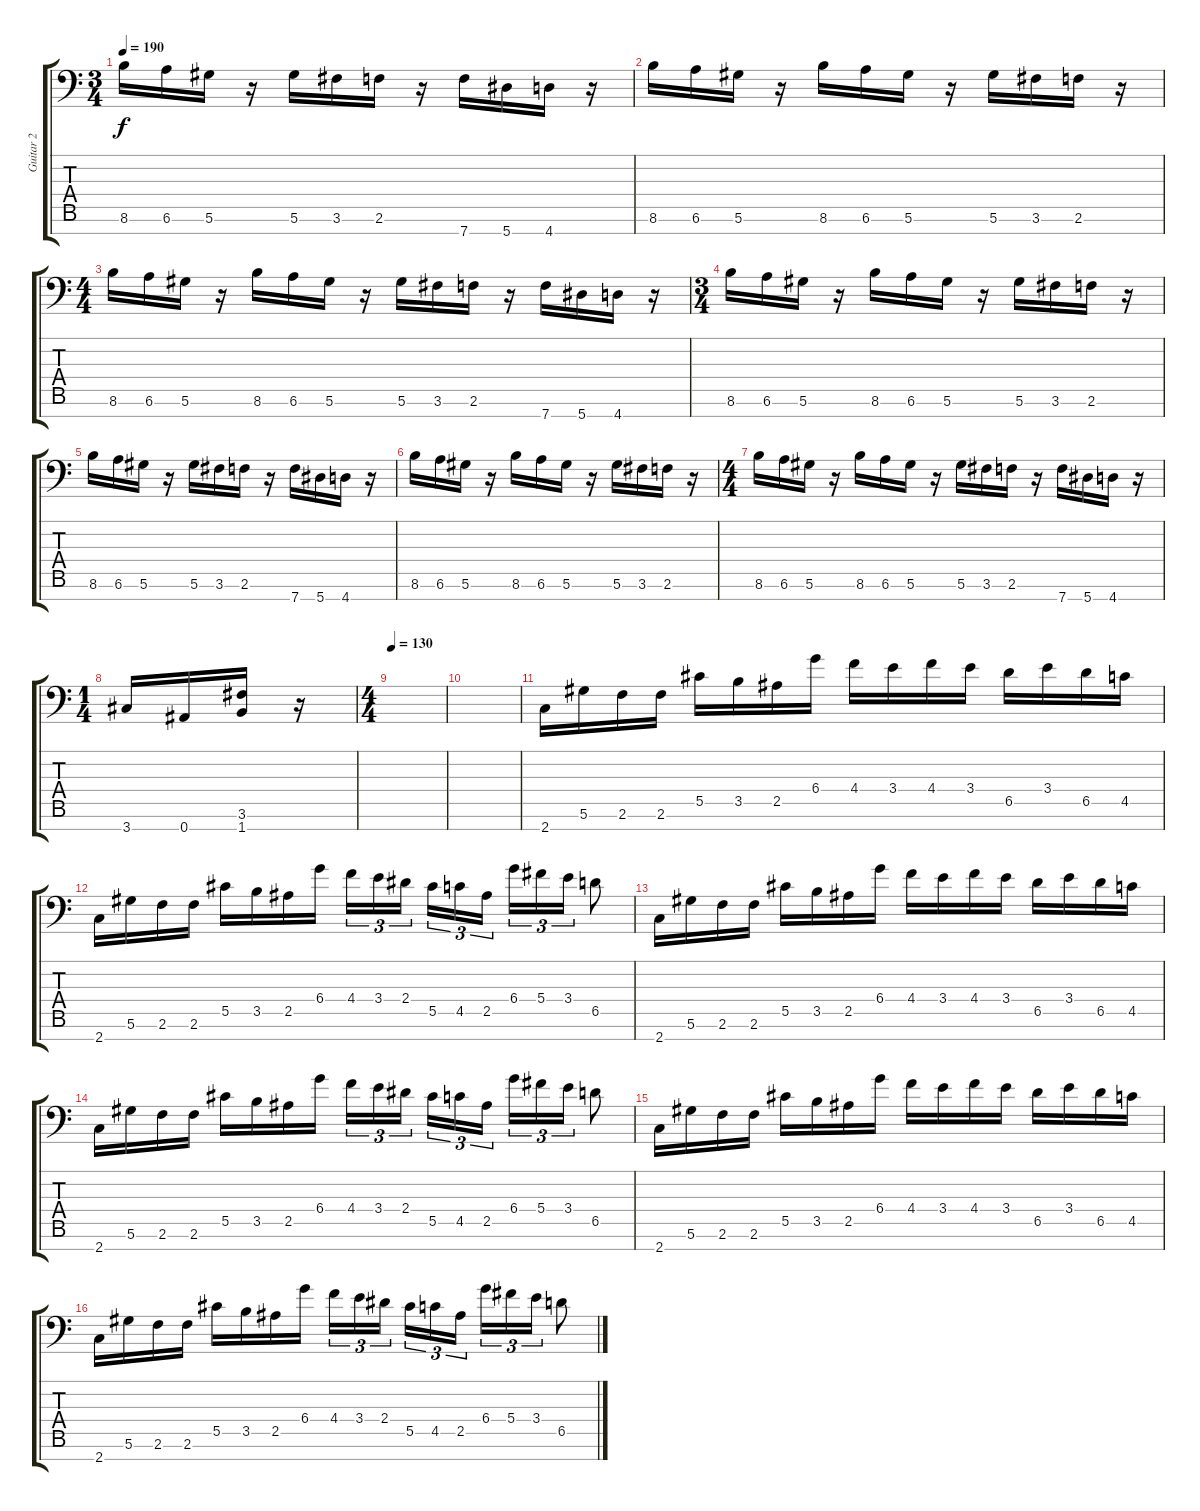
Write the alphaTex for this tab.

\track ("Guitar 2" "Guitar 2") {instrument distortionguitar}
\staff {score tabs}
\tuning (Eb4 Bb3 Gb3 Db3 Ab2 Eb2 Bb1) {hide}
\ts (3 4)
\tempo 190
\clef f4
\ks c
8.6.16{dy f} 6.6.16 5.6.16 r.16 5.6.16 3.6.16 2.6.16 r.16 7.7.16 5.7.16 4.7.16 r.16 |
8.6.16 6.6.16 5.6.16 r.16 8.6.16 6.6.16 5.6.16 r.16 5.6.16 3.6.16 2.6.16 r.16 |
\ts (4 4)
8.6.16 6.6.16 5.6.16 r.16 8.6.16 6.6.16 5.6.16 r.16 5.6.16 3.6.16 2.6.16 r.16 7.7.16 5.7.16 4.7.16 r.16 |
\ts (3 4)
8.6.16 6.6.16 5.6.16 r.16 8.6.16 6.6.16 5.6.16 r.16 5.6.16 3.6.16 2.6.16 r.16 |
8.6.16 6.6.16 5.6.16 r.16 5.6.16 3.6.16 2.6.16 r.16 7.7.16 5.7.16 4.7.16 r.16 |
8.6.16 6.6.16 5.6.16 r.16 8.6.16 6.6.16 5.6.16 r.16 5.6.16 3.6.16 2.6.16 r.16 |
\ts (4 4)
8.6.16 6.6.16 5.6.16 r.16 8.6.16 6.6.16 5.6.16 r.16 5.6.16 3.6.16 2.6.16 r.16 7.7.16 5.7.16 4.7.16 r.16 |
\ts (1 4)
3.7.16 0.7.16 (3.6 1.7).16 r.16 |
\ts (4 4)
\tempo 130
|
|
2.7.16 5.6.16 2.6.16 2.6.16 5.5.16 3.5.16 2.5.16 6.4.16 4.4.16 3.4.16 4.4.16 3.4.16 6.5.16 3.4.16 6.5.16 4.5.16 |
2.7.16 5.6.16 2.6.16 2.6.16 5.5.16 3.5.16 2.5.16 6.4.16 4.4.16{tu (3 2)} 3.4.16{tu (3 2)} 2.4.16{tu (3 2)} 5.5.16{tu (3 2)} 4.5.16{tu (3 2)} 2.5.16{tu (3 2)} 6.4.16{tu (3 2)} 5.4.16{tu (3 2)} 3.4.16{tu (3 2)} 6.5.8 |
2.7.16 5.6.16 2.6.16 2.6.16 5.5.16 3.5.16 2.5.16 6.4.16 4.4.16 3.4.16 4.4.16 3.4.16 6.5.16 3.4.16 6.5.16 4.5.16 |
2.7.16 5.6.16 2.6.16 2.6.16 5.5.16 3.5.16 2.5.16 6.4.16 4.4.16{tu (3 2)} 3.4.16{tu (3 2)} 2.4.16{tu (3 2)} 5.5.16{tu (3 2)} 4.5.16{tu (3 2)} 2.5.16{tu (3 2)} 6.4.16{tu (3 2)} 5.4.16{tu (3 2)} 3.4.16{tu (3 2)} 6.5.8 |
2.7.16 5.6.16 2.6.16 2.6.16 5.5.16 3.5.16 2.5.16 6.4.16 4.4.16 3.4.16 4.4.16 3.4.16 6.5.16 3.4.16 6.5.16 4.5.16 |
2.7.16 5.6.16 2.6.16 2.6.16 5.5.16 3.5.16 2.5.16 6.4.16 4.4.16{tu (3 2)} 3.4.16{tu (3 2)} 2.4.16{tu (3 2)} 5.5.16{tu (3 2)} 4.5.16{tu (3 2)} 2.5.16{tu (3 2)} 6.4.16{tu (3 2)} 5.4.16{tu (3 2)} 3.4.16{tu (3 2)} 6.5.8
